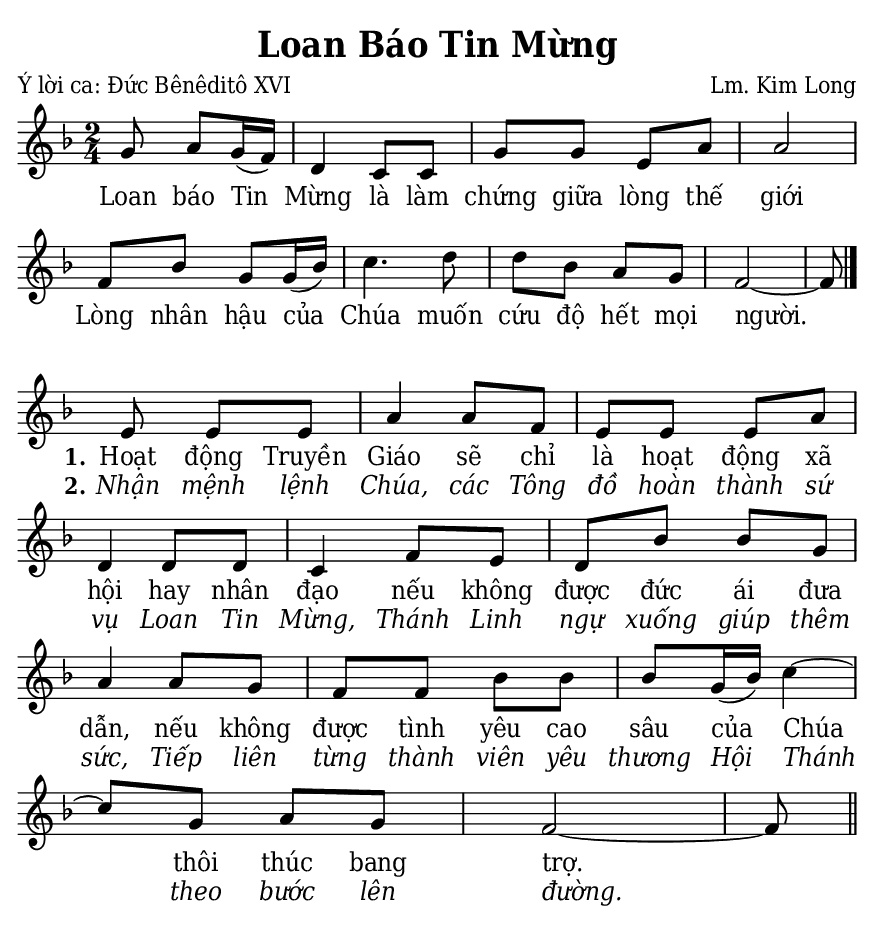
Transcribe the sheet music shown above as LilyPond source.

% Cài đặt chung
\version "2.24.3"
\include "english.ly"

\header {
  title = "Loan Báo Tin Mừng"
  poet = "Ý lời ca: Đức Bênêditô XVI"
  composer = "Lm. Kim Long"
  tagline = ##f
}

% Nhạc
nhacPhanMot = \relative c'' {
  \key f \major
  \time 2/4
  \partial 4. g8 a g16 (f) |
  d4 c8 c |
  g' g e a |
  a2 |
  f8 bf g g16 (bf) |
  c4. d8 |
  d bf a g |
  f2 ~ |
  f8 \bar "|."
}

nhacPhanHai = \relative c' {
  \key f \major
  \time 2/4
  \partial 4. e8 e e |
  a4 a8 f |
  e e e a |
  d,4 d8 d |
  c4 f8 e |
  d bf' bf g |
  a4 a8 g |
  f f bf bf |
  bf g16 (bf) c4 ~ |
  c8 g a g |
  f2 ~ |
  f8 \bar "||"
}

% Lời
loiPhanMot = \lyricmode {
  Loan báo Tin Mừng là làm chứng giữa lòng thế giới
  Lòng nhân hậu của Chúa muốn cứu độ hết mọi người.
}

loiPhanHai = \lyricmode {
  <<
    {
      \set stanza = "1."
      Hoạt động Truyền Giáo sẽ chỉ là hoạt động xã hội hay nhân đạo
      nếu không được đức ái đưa dẫn,
      nếu không được tình yêu cao sâu của Chúa thôi thúc bang trợ.
    }
    \new Lyrics {
	    \set associatedVoice = "beSop"
	    \set stanza = "2."
      \override Lyrics.LyricText.font-shape = #'italic
      Nhận mệnh lệnh Chúa, các Tông đồ hoàn thành sứ vụ Loan Tin Mừng,
      Thánh Linh ngự xuống giúp thêm sức,
      Tiếp liên từng thành viên yêu thương Hội Thánh theo bước lên đường.
    }
  >>
}

% Dàn trang
\paper {
  #(set-paper-size "a5")
  top-margin = 3\mm
  bottom-margin = 3\mm
  left-margin = 3\mm
  right-margin = 3\mm
  indent = #0
  #(define fonts
	 (make-pango-font-tree "Deja Vu Serif Condensed"
	 		       "Deja Vu Serif Condensed"
			       "Deja Vu Serif Condensed"
			       (/ 20 20)))
  print-page-number = ##f
}

\score {
  <<
    \new Staff <<
        \clef treble
        \new Voice = beSop {
          \nhacPhanMot
        }
      \new Lyrics \lyricsto beSop \loiPhanMot
    >>
  >>
  \layout {
    \override Lyrics.LyricSpace.minimum-distance = #1.5
    \override Score.BarNumber.break-visibility = ##(#f #f #f)
    \override Score.SpacingSpanner.uniform-stretching = ##t
    ragged-last = ##f
  }
}

\score {
  <<
    \new Staff <<
        \clef treble
        \new Voice = beSop {
          \nhacPhanHai
        }
      \new Lyrics \lyricsto beSop \loiPhanHai
    >>
  >>
  \layout {
    \override Staff.TimeSignature.transparent = ##t
    \override Lyrics.LyricSpace.minimum-distance = #2
    \override Score.BarNumber.break-visibility = ##(#f #f #f)
    \override Score.SpacingSpanner.uniform-stretching = ##t
    ragged-last = ##f
  }
}
